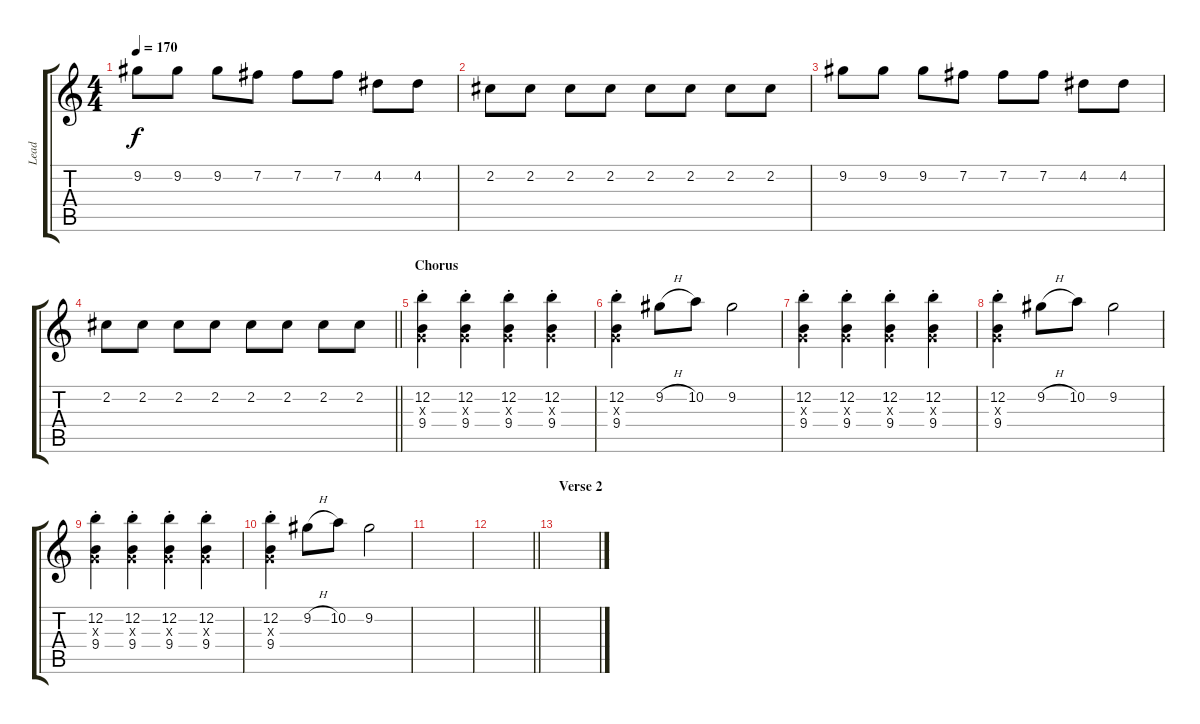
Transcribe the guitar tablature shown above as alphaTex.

\track ("Lead" "Lead") {instrument distortionguitar}
\staff {score tabs}
\tuning (E4 B3 G3 D3 A2 D2) {hide}
\ts (4 4)
\tempo 170
\clef g2
\ks c
9.2.8{dy f instrument electricguitarclean} 9.2.8 9.2.8 7.2.8 7.2.8 7.2.8 4.2.8 4.2.8 |
2.2.8 2.2.8 2.2.8 2.2.8 2.2.8 2.2.8 2.2.8 2.2.8 |
9.2.8 9.2.8 9.2.8 7.2.8 7.2.8 7.2.8 4.2.8 4.2.8 |
\barLineRight lightlight
2.2.8 2.2.8 2.2.8 2.2.8 2.2.8 2.2.8 2.2.8 2.2.8 |
\section ("" "Chorus")
(12.2{st} 0.3{x} 9.4{st}).4{instrument distortionguitar} (12.2{st} 0.3{x} 9.4{st}).4 (12.2{st} 0.3{x} 9.4{st}).4 (12.2{st} 0.3{x} 9.4{st}).4 |
(12.2{st} 0.3{x} 9.4{st}).4 9.2{h}.8 10.2.8 9.2.2 |
(12.2{st} 0.3{x} 9.4{st}).4 (12.2{st} 0.3{x} 9.4{st}).4 (12.2{st} 0.3{x} 9.4{st}).4 (12.2{st} 0.3{x} 9.4{st}).4 |
(12.2{st} 0.3{x} 9.4{st}).4 9.2{h}.8 10.2.8 9.2.2 |
(12.2{st} 0.3{x} 9.4{st}).4 (12.2{st} 0.3{x} 9.4{st}).4 (12.2{st} 0.3{x} 9.4{st}).4 (12.2{st} 0.3{x} 9.4{st}).4 |
(12.2{st} 0.3{x} 9.4{st}).4 9.2{h}.8 10.2.8 9.2.2 |
|
\barLineRight lightlight
|
\section ("" "Verse 2")
